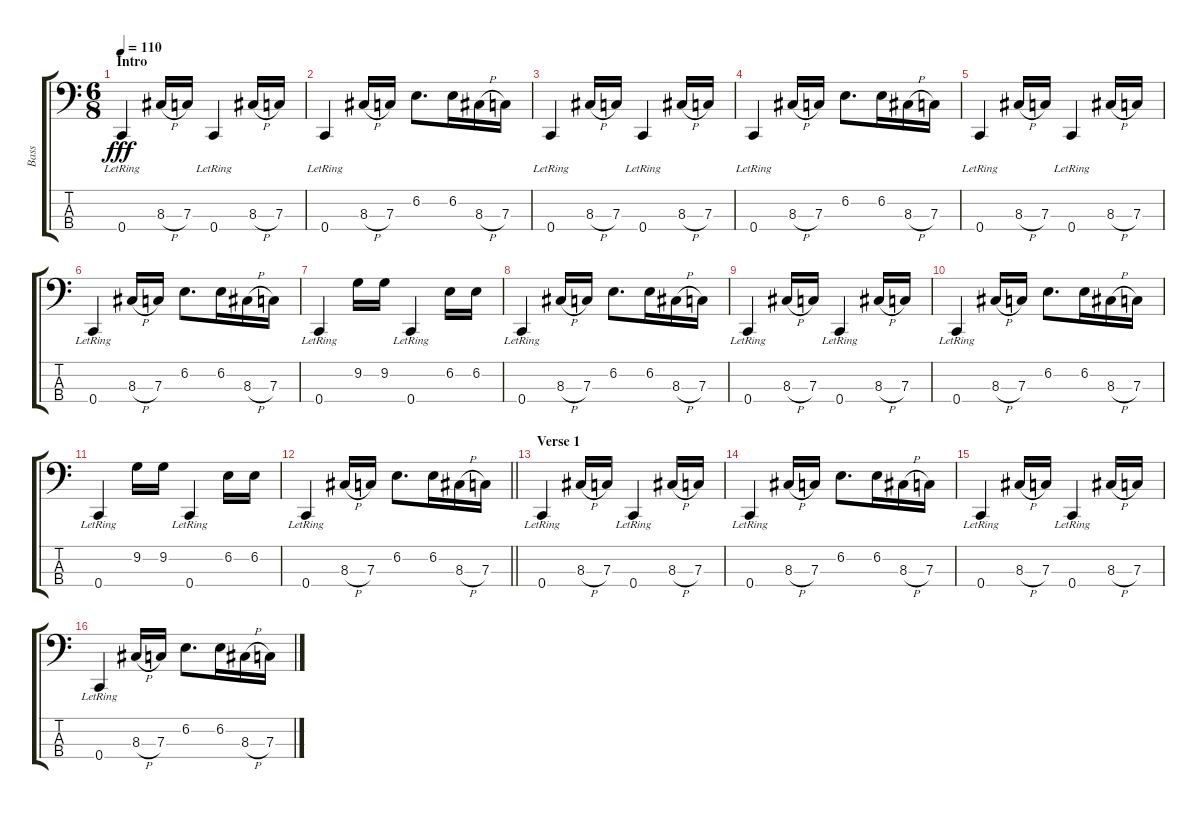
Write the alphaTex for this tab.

\track ("Bass" "Bass") {instrument electricbasspick}
\staff {score tabs}
\tuning (Eb2 Bb1 F1 C1) {hide}
\ts (6 8)
\section ("" "Intro")
\tempo 110
\clef f4
\ks c
0.4{lr}.4{dy fff instrument electricbasspick} 8.3{h}.16 7.3.16 0.4{lr}.4 8.3{h}.16 7.3.16 |
0.4{lr}.4 8.3{h}.16 7.3.16 6.2.8{d} 6.2.16 8.3{h}.16 7.3.16 |
0.4{lr}.4 8.3{h}.16 7.3.16 0.4{lr}.4 8.3{h}.16 7.3.16 |
0.4{lr}.4 8.3{h}.16 7.3.16 6.2.8{d} 6.2.16 8.3{h}.16 7.3.16 |
0.4{lr}.4 8.3{h}.16 7.3.16 0.4{lr}.4 8.3{h}.16 7.3.16 |
0.4{lr}.4 8.3{h}.16 7.3.16 6.2.8{d} 6.2.16 8.3{h}.16 7.3.16 |
0.4{lr}.4 9.2.16 9.2.16 0.4{lr}.4 6.2.16 6.2.16 |
0.4{lr}.4 8.3{h}.16 7.3.16 6.2.8{d} 6.2.16 8.3{h}.16 7.3.16 |
0.4{lr}.4 8.3{h}.16 7.3.16 0.4{lr}.4 8.3{h}.16 7.3.16 |
0.4{lr}.4 8.3{h}.16 7.3.16 6.2.8{d} 6.2.16 8.3{h}.16 7.3.16 |
0.4{lr}.4 9.2.16 9.2.16 0.4{lr}.4 6.2.16 6.2.16 |
\barLineRight lightlight
0.4{lr}.4 8.3{h}.16 7.3.16 6.2.8{d} 6.2.16 8.3{h}.16 7.3.16 |
\section ("" "Verse 1")
0.4{lr}.4 8.3{h}.16 7.3.16 0.4{lr}.4 8.3{h}.16 7.3.16 |
0.4{lr}.4 8.3{h}.16 7.3.16 6.2.8{d} 6.2.16 8.3{h}.16 7.3.16 |
0.4{lr}.4 8.3{h}.16 7.3.16 0.4{lr}.4 8.3{h}.16 7.3.16 |
0.4{lr}.4 8.3{h}.16 7.3.16 6.2.8{d} 6.2.16 8.3{h}.16 7.3.16
